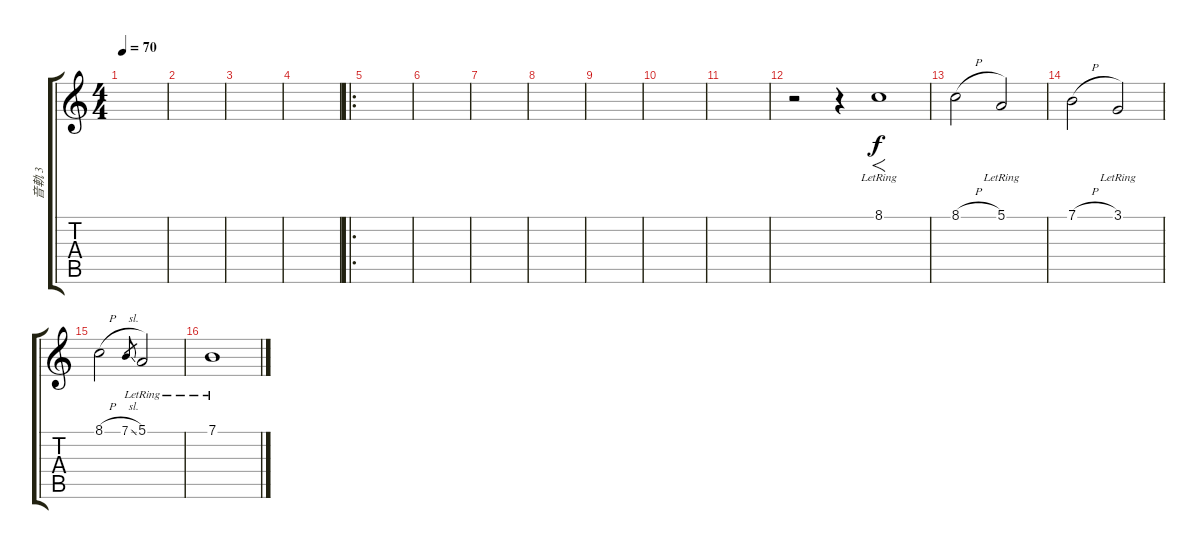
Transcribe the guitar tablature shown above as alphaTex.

\track ("音軌 3" "音軌 3") {instrument stringensemble2}
\staff {score tabs}
\tuning (E4 B3 G3 D3 A2 E2) {hide}
\ts (4 4)
\tempo 70
\clef g2
\ks c
|
|
|
|
\ro
|
|
|
|
|
|
|
r.2 r.4 8.1{lr}.1{f} |
8.1{h}.2 5.1{lr}.2 |
7.1{h}.2 3.1{lr}.2 |
8.1{h}.2 7.1{sl}.8{gr} 5.1{lr}.2 |
7.1{lr}.1
